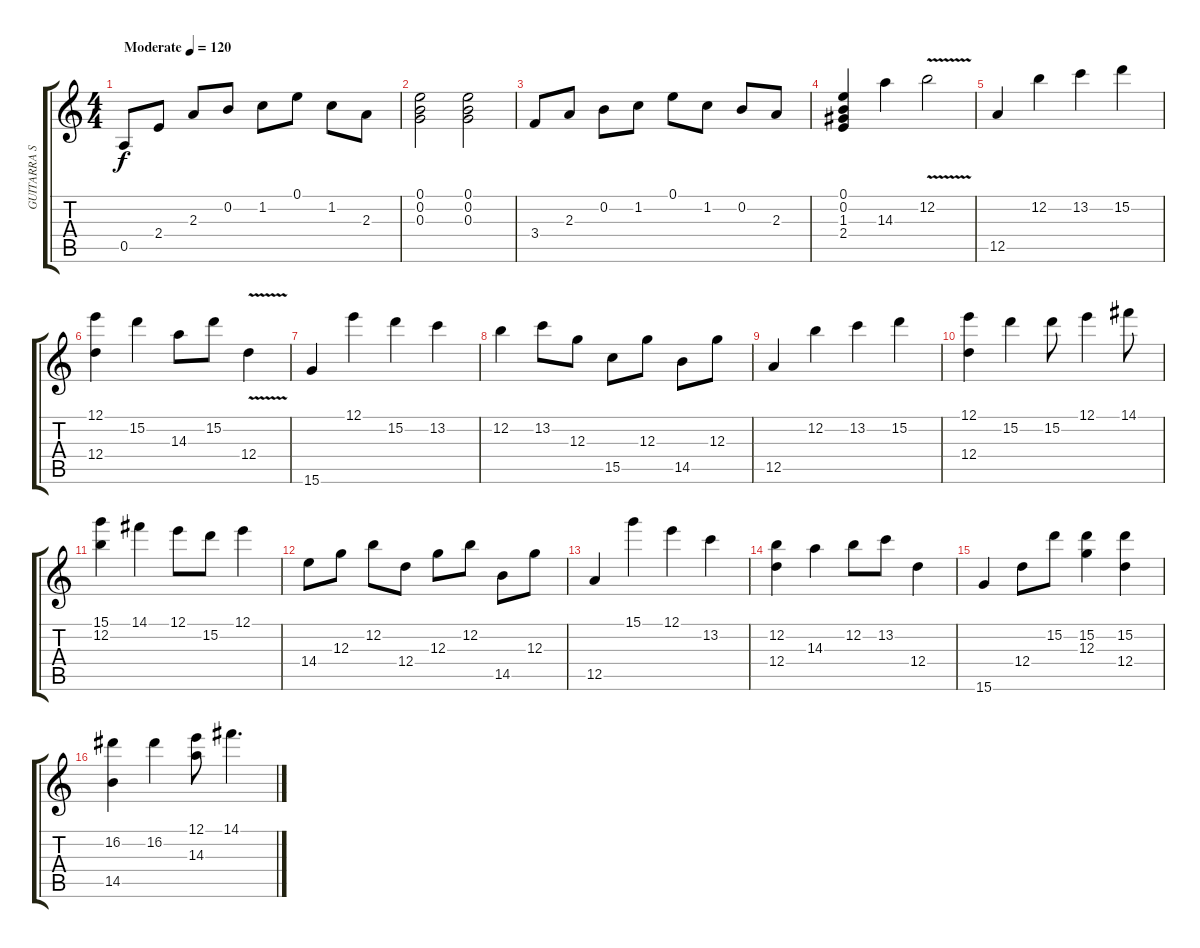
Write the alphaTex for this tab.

\track ("GUITARRA SOLISTA" "GUITARRA S") {instrument overdrivenguitar}
\staff {score tabs}
\tuning (E4 B3 G3 D3 A2 E2) {hide}
\ts (4 4)
\tempo (120 "Moderate")
\clef g2
\ks c
0.5.8{dy f instrument overdrivenguitar} 2.4.8 2.3.8 0.2.8 1.2.8 0.1.8 1.2.8 2.3.8 |
(0.1 0.2 0.3).2 (0.1 0.2 0.3).2 |
3.4.8 2.3.8 0.2.8 1.2.8 0.1.8 1.2.8 0.2.8 2.3.8 |
(0.1 0.2 1.3 2.4).4 14.3.4 12.2{v}.2 |
12.5.4 12.2.4 13.2.4 15.2.4 |
(12.1 12.4).4 15.2.4 14.3.8 15.2.8 12.4{v}.4 |
15.6.4 12.1.4 15.2.4 13.2.4 |
12.2.4 13.2.8 12.3.8 15.5.8 12.3.8 14.5.8 12.3.8 |
12.5.4 12.2.4 13.2.4 15.2.4 |
(12.1 12.4).4 15.2.4 15.2.8 12.1.4 14.1.8 |
(15.1 12.2).4 14.1.4 12.1.8 15.2.8 12.1.4 |
14.4.8 12.3.8 12.2.8 12.4.8 12.3.8 12.2.8 14.5.8 12.3.8 |
12.5.4 15.1.4 12.1.4 13.2.4 |
(12.2 12.4).4 14.3.4 12.2.8 13.2.8 12.4.4 |
15.6.4 12.4.8 15.2.8 (15.2 12.3).4 (15.2 12.4).4 |
(16.2 14.5).4 16.2.4 (12.1 14.3).8 14.1.4{d}
